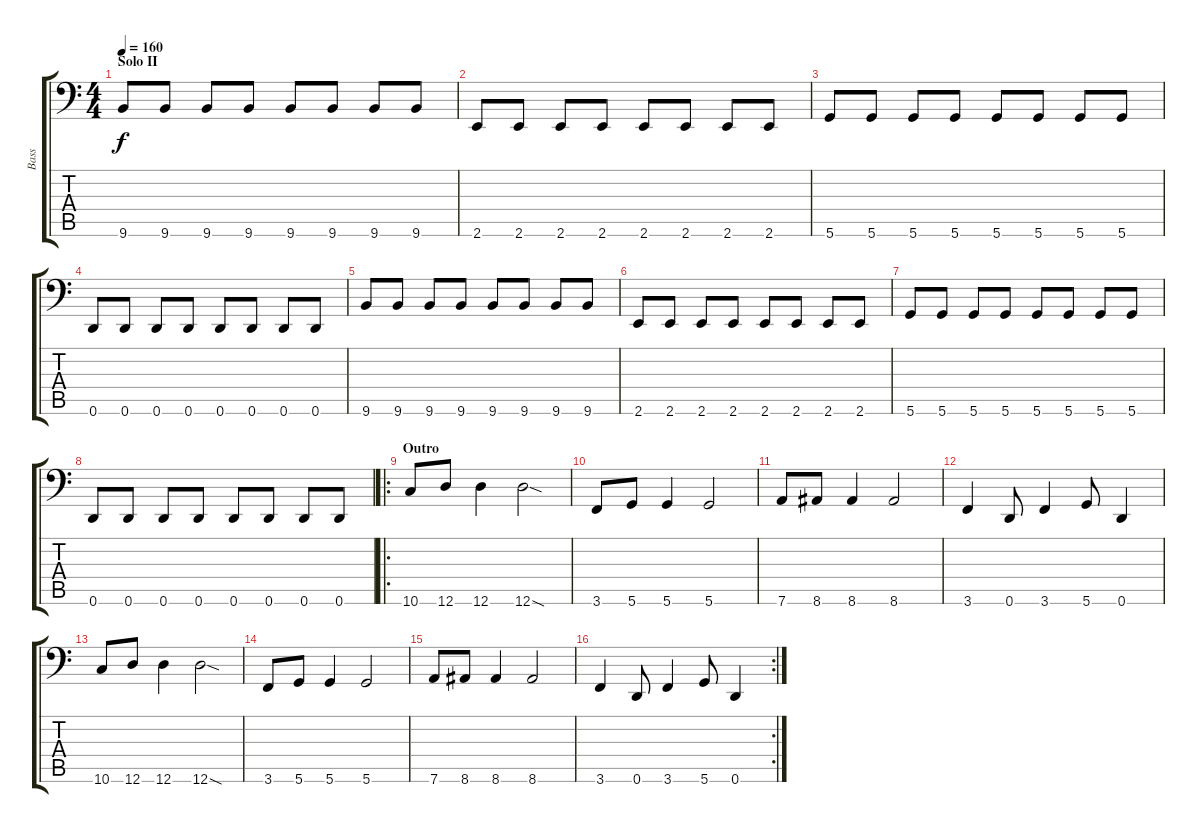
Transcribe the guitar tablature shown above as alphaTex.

\track ("Bass" "Bass") {instrument electricbassfinger}
\staff {score tabs}
\tuning (E3 B2 G2 D2 A1 D1) {hide}
\ts (4 4)
\section ("" "Solo II")
\tempo 160
\clef f4
\ks c
9.6.8{dy f} 9.6.8 9.6.8 9.6.8 9.6.8 9.6.8 9.6.8 9.6.8 |
2.6.8 2.6.8 2.6.8 2.6.8 2.6.8 2.6.8 2.6.8 2.6.8 |
5.6.8 5.6.8 5.6.8 5.6.8 5.6.8 5.6.8 5.6.8 5.6.8 |
0.6.8 0.6.8 0.6.8 0.6.8 0.6.8 0.6.8 0.6.8 0.6.8 |
9.6.8 9.6.8 9.6.8 9.6.8 9.6.8 9.6.8 9.6.8 9.6.8 |
2.6.8 2.6.8 2.6.8 2.6.8 2.6.8 2.6.8 2.6.8 2.6.8 |
5.6.8 5.6.8 5.6.8 5.6.8 5.6.8 5.6.8 5.6.8 5.6.8 |
0.6.8 0.6.8 0.6.8 0.6.8 0.6.8 0.6.8 0.6.8 0.6.8 |
\ro
\section ("" "Outro")
10.6.8 12.6.8 12.6.4 12.6{sod}.2 |
3.6.8 5.6.8 5.6.4 5.6.2 |
7.6.8 8.6.8 8.6.4 8.6.2 |
3.6.4 0.6.8 3.6.4 5.6.8 0.6.4 |
10.6.8 12.6.8 12.6.4 12.6{sod}.2 |
3.6.8 5.6.8 5.6.4 5.6.2 |
7.6.8 8.6.8 8.6.4 8.6.2 |
\rc 2
3.6.4 0.6.8 3.6.4 5.6.8 0.6.4
